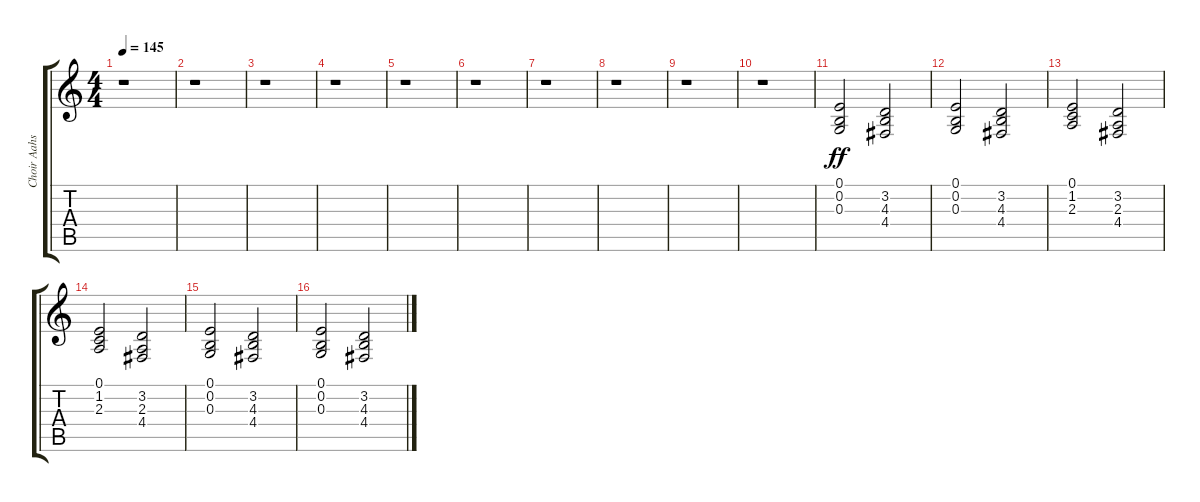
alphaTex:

\track ("Choir Aahs" "Choir Aahs") {instrument choiraahs}
\staff {score tabs}
\tuning (E4 B3 G3 D3 A2 E2) {hide}
\ts (4 4)
\tempo 145
\clef g2
\ks c
r.1{dy f} |
r.1 |
r.1 |
r.1 |
r.1 |
r.1 |
r.1 |
r.1 |
r.1 |
r.1 |
(0.1 0.2 0.3).2{dy ff} (3.2 4.3 4.4).2 |
(0.1 0.2 0.3).2 (3.2 4.3 4.4).2 |
(0.1 1.2 2.3).2 (3.2 2.3 4.4).2 |
(0.1 1.2 2.3).2 (3.2 2.3 4.4).2 |
(0.1 0.2 0.3).2 (3.2 4.3 4.4).2 |
(0.1 0.2 0.3).2 (3.2 4.3 4.4).2
